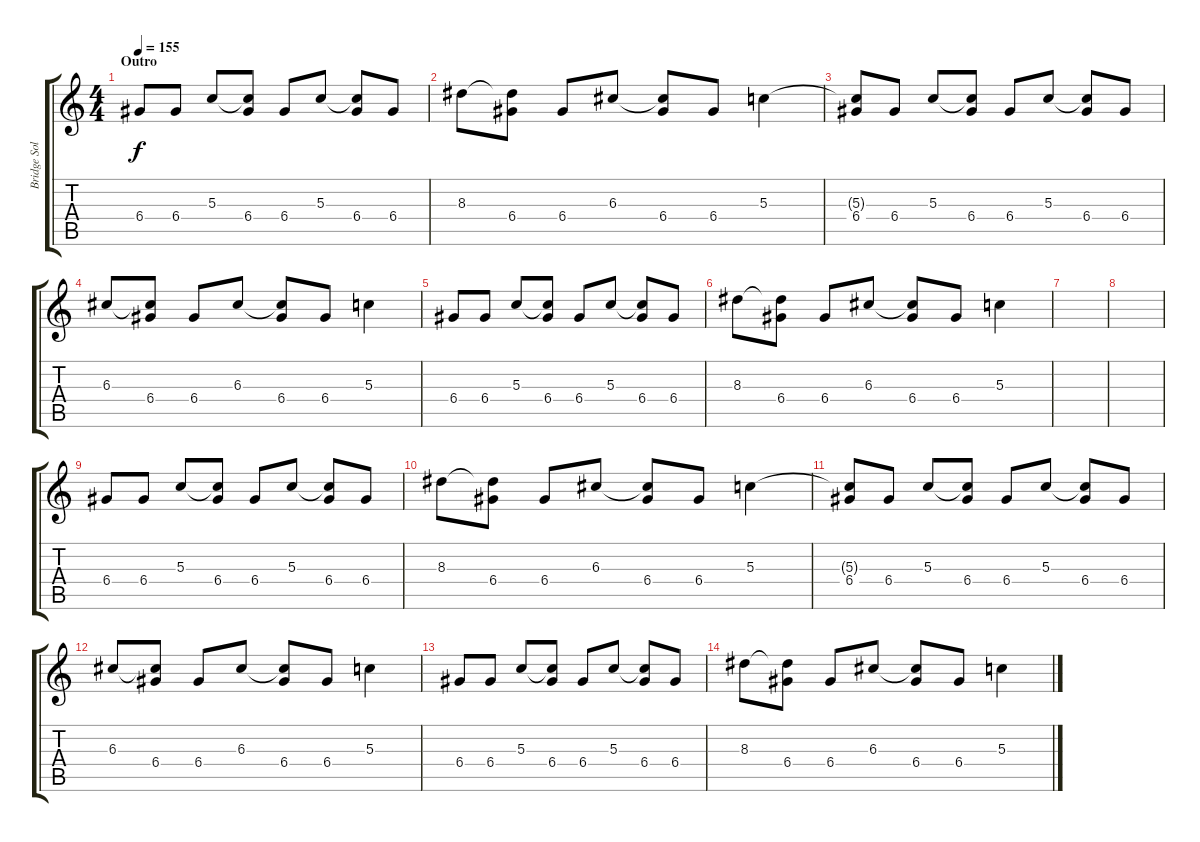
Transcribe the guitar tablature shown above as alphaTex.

\track ("Bridge Solo" "Bridge Sol") {instrument distortionguitar}
\staff {score tabs}
\tuning (E4 B3 G3 D3 A2 E2) {hide}
\ts (4 4)
\section ("" "Outro")
\tempo 155
\clef g2
\ks c
6.4.8{dy f} 6.4.8 5.3.8 (5.3{t} 6.4).8 6.4.8 5.3.8 (5.3{t} 6.4).8 6.4.8 |
8.3.8 (8.3{t} 6.4).8 6.4.8 6.3.8 (6.3{t} 6.4).8 6.4.8 5.3.4 |
(5.3{t} 6.4).8 6.4.8 5.3.8 (5.3{t} 6.4).8 6.4.8 5.3.8 (5.3{t} 6.4).8 6.4.8 |
6.3.8 (6.3{t} 6.4).8 6.4.8 6.3.8 (6.3{t} 6.4).8 6.4.8 5.3.4 |
6.4.8 6.4.8 5.3.8 (5.3{t} 6.4).8 6.4.8 5.3.8 (5.3{t} 6.4).8 6.4.8 |
8.3.8 (8.3{t} 6.4).8 6.4.8 6.3.8 (6.3{t} 6.4).8 6.4.8 5.3.4 |
|
|
6.4.8 6.4.8 5.3.8 (5.3{t} 6.4).8 6.4.8 5.3.8 (5.3{t} 6.4).8 6.4.8 |
8.3.8 (8.3{t} 6.4).8 6.4.8 6.3.8 (6.3{t} 6.4).8 6.4.8 5.3.4 |
(5.3{t} 6.4).8 6.4.8 5.3.8 (5.3{t} 6.4).8 6.4.8 5.3.8 (5.3{t} 6.4).8 6.4.8 |
6.3.8 (6.3{t} 6.4).8 6.4.8 6.3.8 (6.3{t} 6.4).8 6.4.8 5.3.4 |
6.4.8 6.4.8 5.3.8 (5.3{t} 6.4).8 6.4.8 5.3.8 (5.3{t} 6.4).8 6.4.8 |
8.3.8 (8.3{t} 6.4).8 6.4.8 6.3.8 (6.3{t} 6.4).8 6.4.8 5.3.4
